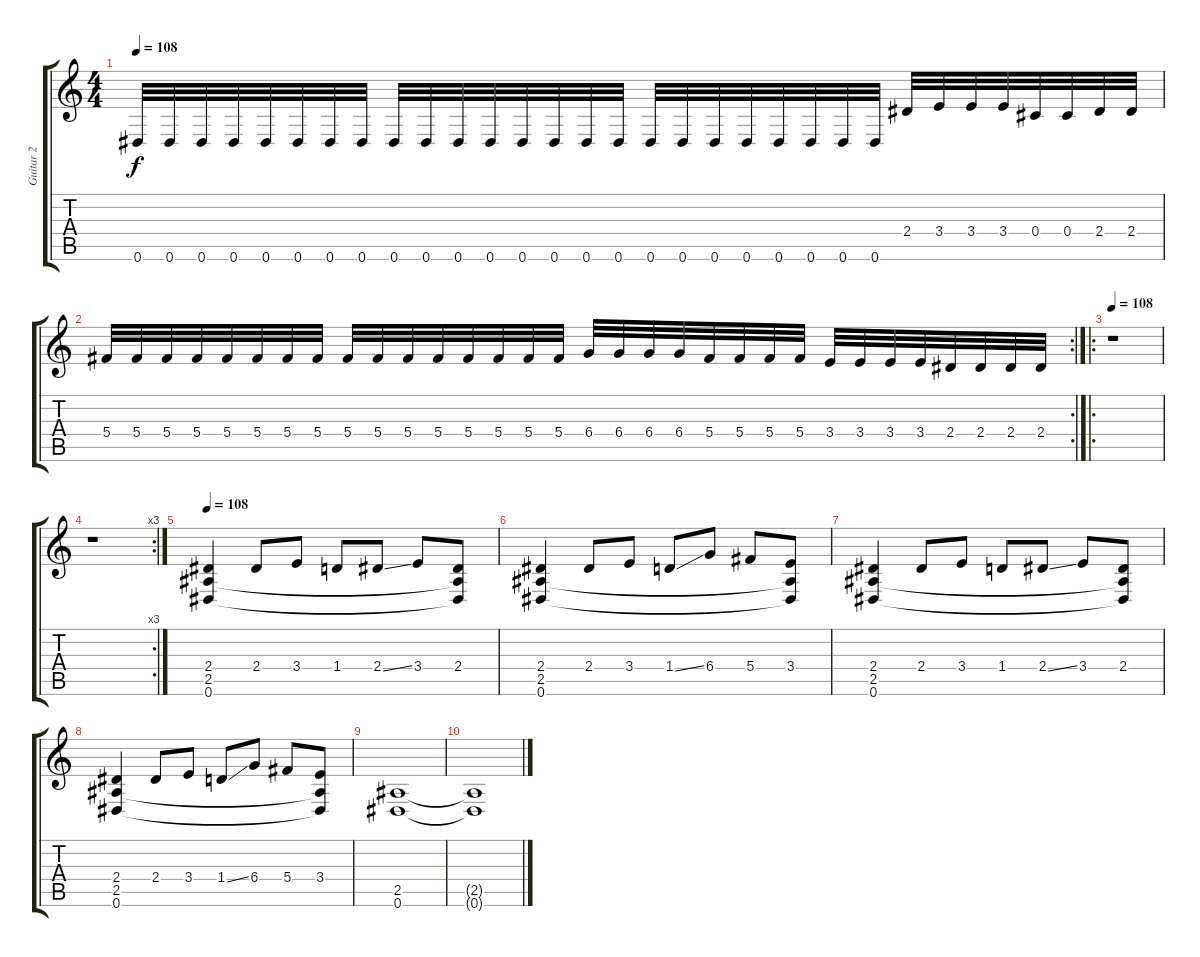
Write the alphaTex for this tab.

\track ("Guitar 2" "Guitar 2") {instrument distortionguitar}
\staff {score tabs}
\tuning (Eb4 Bb3 Gb3 Db3 Ab2 Eb2) {hide}
\ts (4 4)
\tempo 108
\clef g2
\ks c
0.6.32{dy f} 0.6.32 0.6.32 0.6.32 0.6.32 0.6.32 0.6.32 0.6.32 0.6.32 0.6.32 0.6.32 0.6.32 0.6.32 0.6.32 0.6.32 0.6.32 0.6.32 0.6.32 0.6.32 0.6.32 0.6.32 0.6.32 0.6.32 0.6.32 2.4.32 3.4.32 3.4.32 3.4.32 0.4.32 0.4.32 2.4.32 2.4.32 |
\rc 2
5.4.32 5.4.32 5.4.32 5.4.32 5.4.32 5.4.32 5.4.32 5.4.32 5.4.32 5.4.32 5.4.32 5.4.32 5.4.32 5.4.32 5.4.32 5.4.32 6.4.32 6.4.32 6.4.32 6.4.32 5.4.32 5.4.32 5.4.32 5.4.32 3.4.32 3.4.32 3.4.32 3.4.32 2.4.32 2.4.32 2.4.32 2.4.32 |
\ro
\tempo 108
r.1 |
\rc 3
r.1 |
\tempo 108
(2.4 2.5 0.6).4 2.4.8 3.4.8 1.4.8 2.4{ss}.8 3.4.8 (2.4 2.5{t} 0.6{t}).8 |
(2.4 2.5 0.6).4 2.4.8 3.4.8 1.4{ss}.8 6.4.8 5.4.8 (3.4 2.5{t} 0.6{t}).8 |
(2.4 2.5 0.6).4 2.4.8 3.4.8 1.4.8 2.4{ss}.8 3.4.8 (2.4 2.5{t} 0.6{t}).8 |
(2.4 2.5 0.6).4 2.4.8 3.4.8 1.4{ss}.8 6.4.8 5.4.8 (3.4 2.5{t} 0.6{t}).8 |
(2.5 0.6).1 |
(2.5{t} 0.6{t}).1
